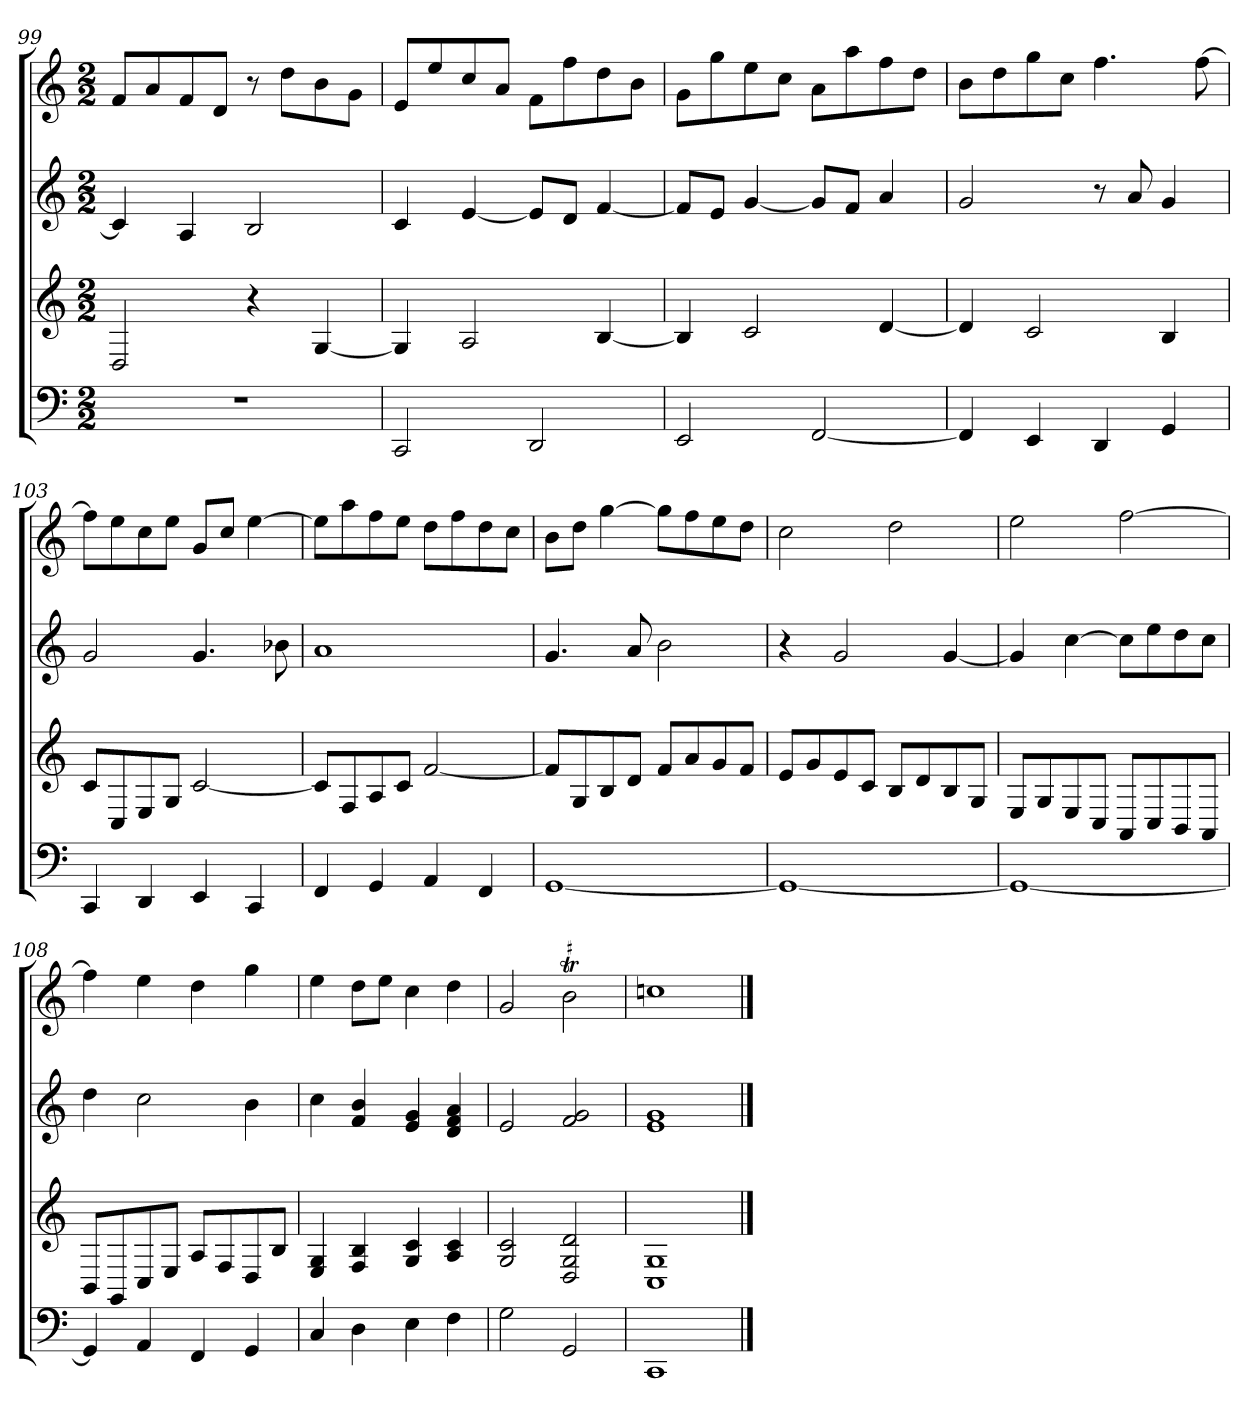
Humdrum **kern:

**kern	**kern	**kern	**kern
*part4	*part3	*part2	*part1
*staff4	*staff3	*staff2	*staff1
*k[]	*k[]	*k[]	*k[]
*M2/2	*M2/2	*M2/2	*M2/2
=99	=99	=99	=99
1r	2D	4c]	8fL
.	.	.	8a
.	.	4A	8f
.	.	.	8dJ
.	4r	2B	8r
.	.	.	8ddL
.	[4G	.	8b
.	.	.	8gJ
=100	=100	=100	=100
2CC	4G]	4c	8eL
.	.	.	8ee
.	2A	[4e	8cc
.	.	.	8aJ
2DD	.	8eL]	8fL
.	.	8dJ	8ff
.	[4B	[4f	8dd
.	.	.	8bJ
=101	=101	=101	=101
2EE	4B]	8fL]	8gL
.	.	8eJ	8gg
.	2c	[4g	8ee
.	.	.	8ccJ
[2FF	.	8gL]	8aL
.	.	8fJ	8aa
.	[4d	4a	8ff
.	.	.	8ddJ
=102	=102	=102	=102
4FF]	4d]	2g	8bL
.	.	.	8dd
4EE	2c	.	8gg
.	.	.	8ccJ
4DD	.	8r	4.ff
.	.	8a	.
4GG	4B	4g	.
.	.	.	[8ff
=103	=103	=103	=103
4CC	8cL	2g	8ffL]
.	8C	.	8ee
4DD	8E	.	8cc
.	8GJ	.	8eeJ
4EE	[2c	4.g	8gL
.	.	.	8ccJ
4CC	.	.	[4ee
.	.	8b-X	.
=104	=104	=104	=104
4FF	8cL]	1a	8eeL]
.	8F	.	8aa
4GG	8A	.	8ff
.	8cJ	.	8eeJ
4AA	[2f	.	8ddL
.	.	.	8ff
4FF	.	.	8dd
.	.	.	8ccJ
=105	=105	=105	=105
[1GG	8fL]	4.g	8bL
.	8G	.	8ddJ
.	8B	.	[4gg
.	8dJ	8a	.
.	8fL	2b	8ggL]
.	8a	.	8ff
.	8g	.	8ee
.	8fJ	.	8ddJ
=106	=106	=106	=106
1GG_	8eL	4r	2cc
.	8g	.	.
.	8e	2g	.
.	8cJ	.	.
.	8BL	.	2dd
.	8d	.	.
.	8B	[4g	.
.	8GJ	.	.
=107	=107	=107	=107
1GG_	8EL	4g]	2ee
.	8G	.	.
.	8E	[4cc	.
.	8CJ	.	.
.	8AAL	8ccL]	[2ff
.	8C	8ee	.
.	8BB	8dd	.
.	8AAJ	8ccJ	.
=108	=108	=108	=108
4GG]	8BBL	4dd	4ff]
.	8GG	.	.
4AA	8C	2cc	4ee
.	8EJ	.	.
4FF	8AL	.	4dd
.	8F	.	.
4GG	8D	4b	4gg
.	8BJ	.	.
=109	=109	=109	=109
4C	4E 4G	4cc	4ee
4D	4F 4B	4f 4b	8ddL
.	.	.	8eeJ
4E	4G 4c	4e 4g	4cc
4F	4A 4c	4d 4f 4a	4dd
=110	=110	=110	=110
2G	2G 2c	2e	2g
!	!	!	!LO:TR:acc=#
2GG	2D 2G 2d	2f 2g	2bT
=111	=111	=111	=111
1CC	1C 1G	1e 1g	1ccn
==	==	==	==
*-	*-	*-	*-
